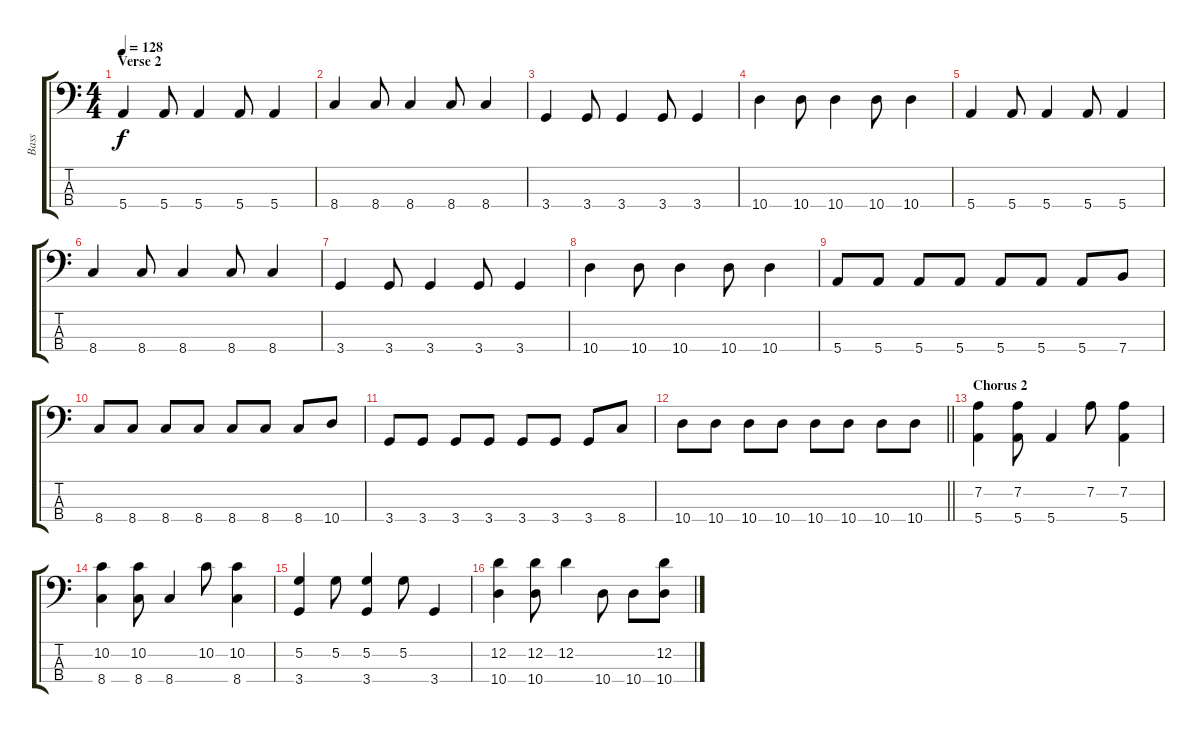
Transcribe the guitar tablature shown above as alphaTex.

\track ("Bass" "Bass") {instrument electricbassfinger}
\staff {score tabs}
\tuning (G2 D2 A1 E1) {hide}
\ts (4 4)
\section ("" "Verse 2")
\tempo 128
\clef f4
\ks c
5.4.4{dy f} 5.4.8 5.4.4 5.4.8 5.4.4 |
8.4.4 8.4.8 8.4.4 8.4.8 8.4.4 |
3.4.4 3.4.8 3.4.4 3.4.8 3.4.4 |
10.4.4 10.4.8 10.4.4 10.4.8 10.4.4 |
5.4.4 5.4.8 5.4.4 5.4.8 5.4.4 |
8.4.4 8.4.8 8.4.4 8.4.8 8.4.4 |
3.4.4 3.4.8 3.4.4 3.4.8 3.4.4 |
10.4.4 10.4.8 10.4.4 10.4.8 10.4.4 |
5.4.8 5.4.8 5.4.8 5.4.8 5.4.8 5.4.8 5.4.8 7.4.8 |
8.4.8 8.4.8 8.4.8 8.4.8 8.4.8 8.4.8 8.4.8 10.4.8 |
3.4.8 3.4.8 3.4.8 3.4.8 3.4.8 3.4.8 3.4.8 8.4.8 |
\barLineRight lightlight
10.4.8 10.4.8 10.4.8 10.4.8 10.4.8 10.4.8 10.4.8 10.4.8 |
\section ("" "Chorus 2")
(7.2 5.4).4 (7.2 5.4).8 5.4.4 7.2.8 (7.2 5.4).4 |
(10.2 8.4).4 (10.2 8.4).8 8.4.4 10.2.8 (10.2 8.4).4 |
(5.2 3.4).4 5.2.8 (5.2 3.4).4 5.2.8 3.4.4 |
(12.2 10.4).4 (12.2 10.4).8 12.2.4 10.4.8 10.4.8 (12.2 10.4).8
